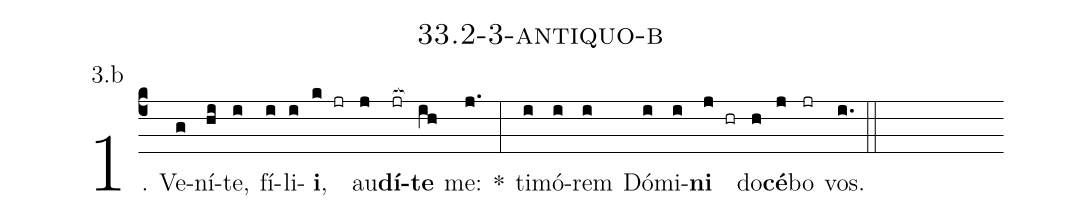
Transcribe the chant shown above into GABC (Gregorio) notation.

name: 33.2-3-antiquo-b;
annotation: 3.b;
%%
(c4)1. Ve(g)ní(hi)te,(i) fí(i)li(i)<b>i</b>,(k jr) au(j)<b>dí</b>(jr[ocb:1{])<b>te</b>(ih[ocb:0}]) me:(j.) *(:) ti(i)mó(i)rem(i) Dó(i)mi(i)<b>ni</b>(j hr) do(h)<b>cé</b>(j)bo(jr) vos.(i.) (::)
